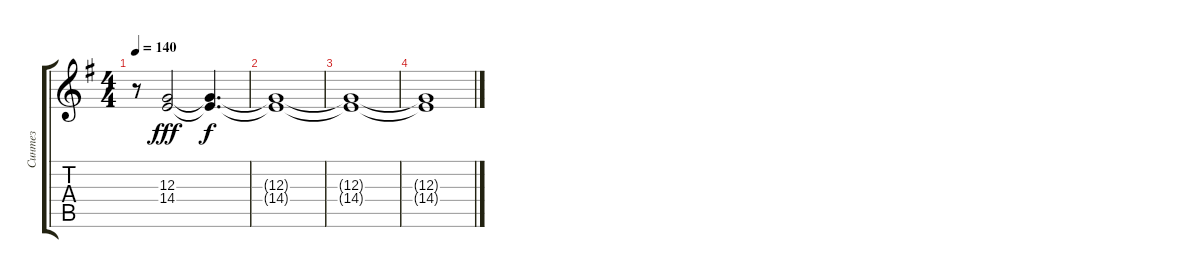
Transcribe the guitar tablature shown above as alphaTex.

\track ("Синтез" "Синтез") {instrument stringensemble1}
\staff {score tabs}
\tuning (E4 B3 G3 D3 A2 E2) {hide}
\ts (4 4)
\tempo 140
\clef g2
\ks g
r.8{dy f} (12.3 14.4).2{dy fff} (12.3{t} 14.4{t}).4{d dy f} |
(12.3{t} 14.4{t}).1 |
(12.3{t} 14.4{t}).1 |
(12.3{t} 14.4{t}).1
